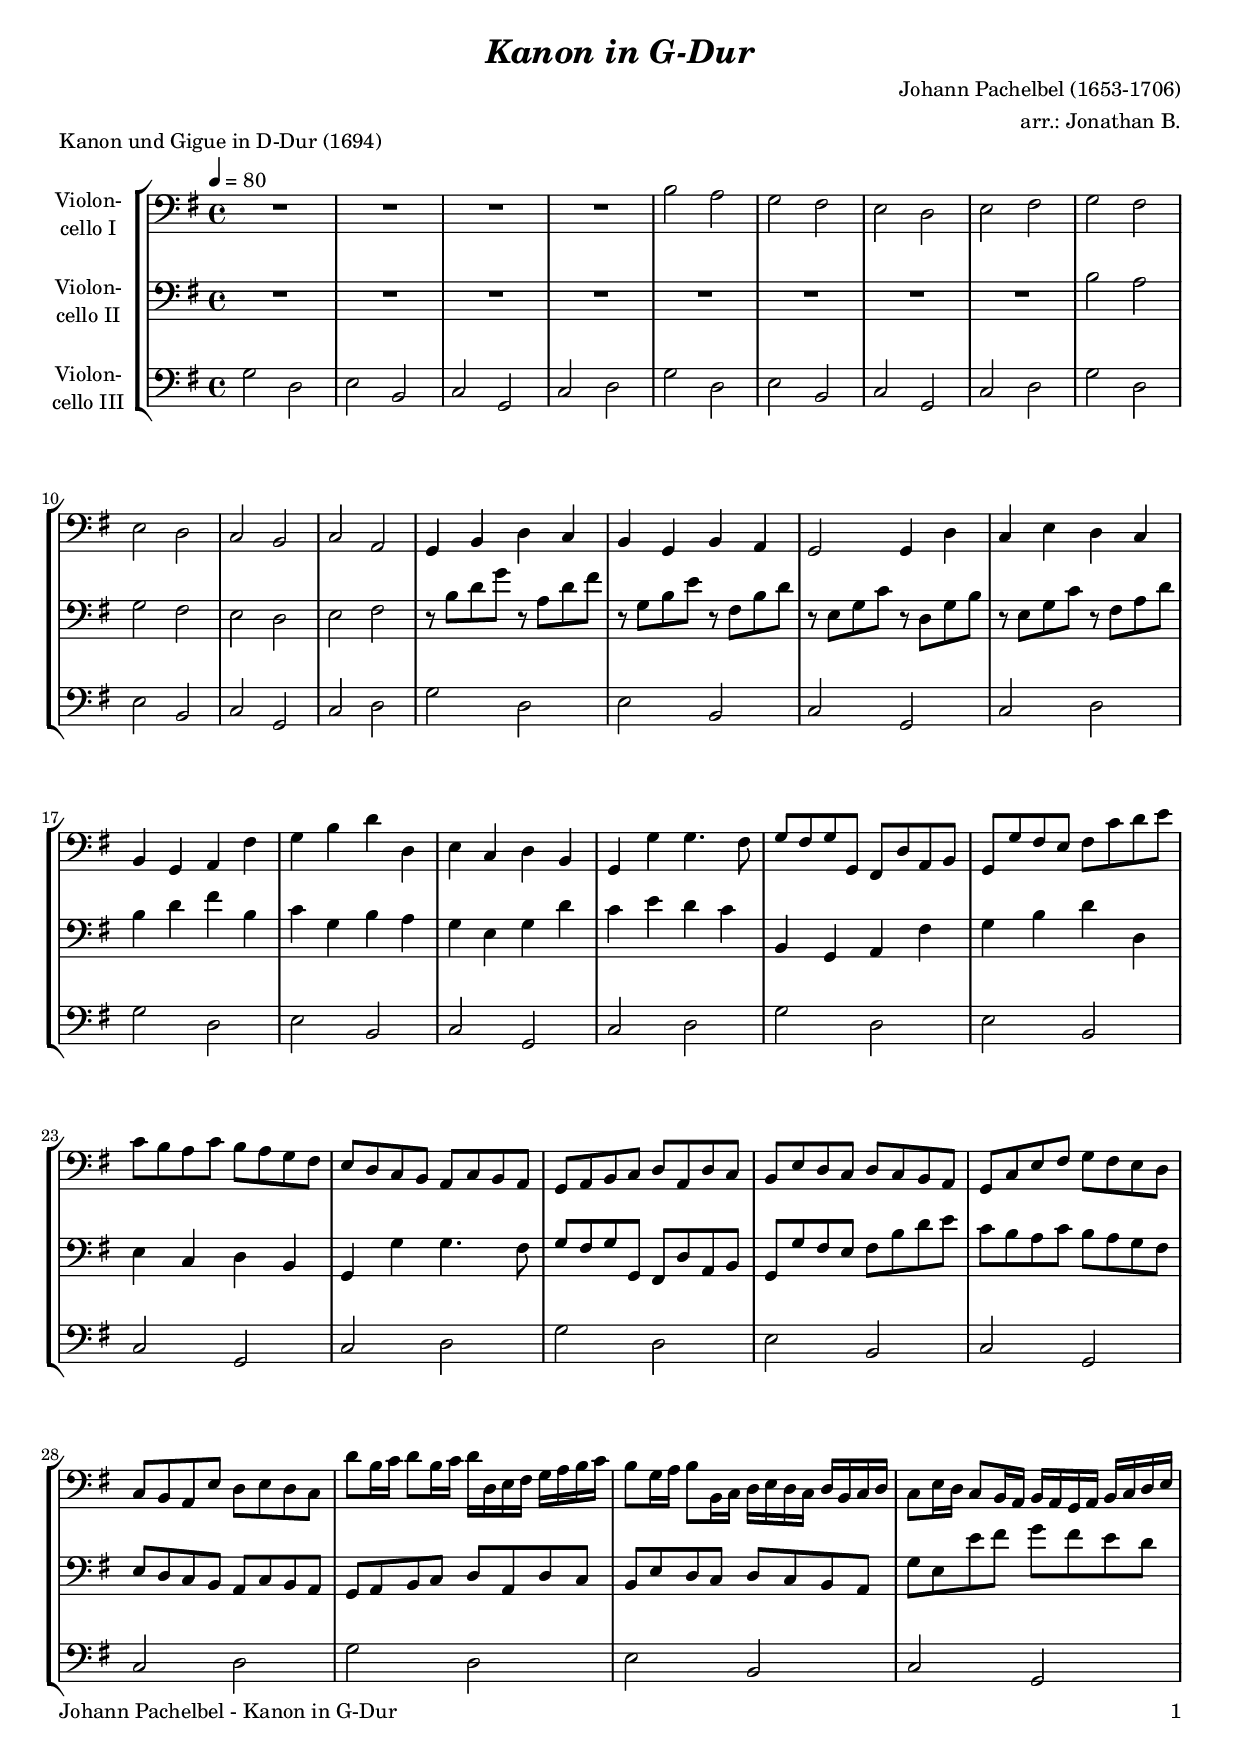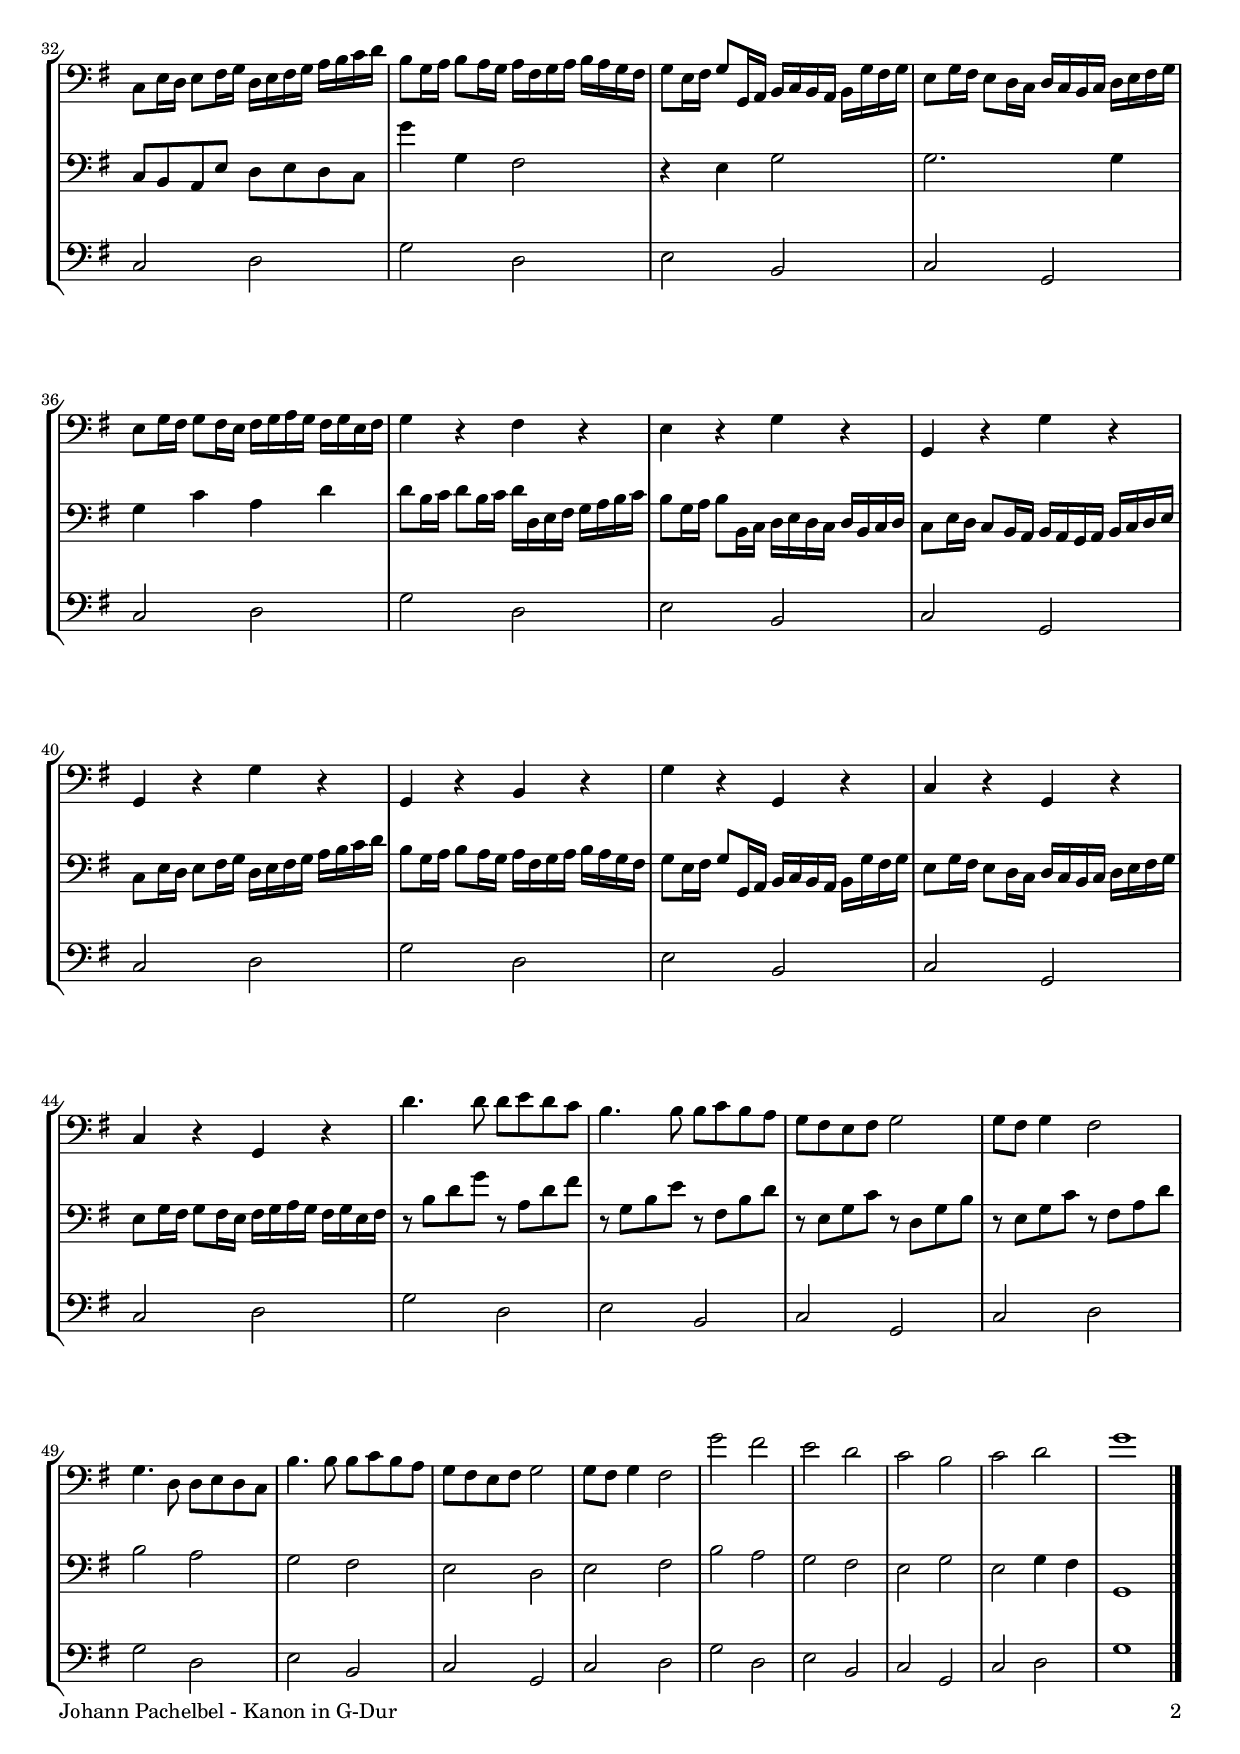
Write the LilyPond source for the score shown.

\version "2.22.0"
\include "deutsch.ly"

#(set-global-staff-size 18)

\header {
  title     = \markup \bold \italic "Kanon in G-Dur"
  composer  = "Johann Pachelbel (1653-1706)"
  arranger  = "arr.: Jonathan B."
%  enteredby = "cellist (2022-11-27)"
  piece     = "Kanon und Gigue in D-Dur (1694)"
}

voiceconsts = {
  \key g \major
  \time 4/4
  \clef "bass"
%  \numericTimeSignature
  \compressEmptyMeasures
  % Set default beaming for all staves
%  \set Timing.beamExceptions = #'()
%  \set Timing.baseMoment     = #(ly:make-moment 1 4)
%  \set Timing.beatStructure  = #'(1 1 1 1)
  \tempo 4=80
}

mivl = "violin"
miba = "cello"
mipz = "pizzicato strings"
 
va = \relative c' {
  \voiceconsts

  R1*4
  h2 a
  g fis
  e d
  e fis
  g fis
  e d
  c h
  c a
  g4 h d c
  h g h a
  g2 g4 d'
  c e d c

  h g a fis'
  g h d d,
  e c d h
  g g' g4. fis8
  g fis g g, fis d' a h
  g g' fis e fis c' d e
  c h a c h a g fis

  e d c h a c h a
  g a h c d a d c
  h e d c d c h a
  g c e fis g fis e d
  c h a e' d e d c

  d' h16 c d8 h16 c d d, e fis g a h c
  h8 g16 a h8 h,16 c d e d c d h c d
  c8 e16 d c8 h16 a h a g a h c d e

  c8 e16 d e8 fis16 g d e fis g a h c d
  h8 g16 a h8 a16 g a fis g a h a g fis
  g8 e16 fis g8 g,16 a h c h a h g' fis g

  e8 g16 fis e8 d16 c d c h c d e fis g
  e8 g16 fis g8 fis16 e fis g a g fis g e fis
  g4 r fis r
  e r g r
  g, r g' r
  g, r g' r

  g, r h r
  g' r g, r
  c r g r
  c r g r
  d''4. d8 d e d c
  h4. h8 h c h a
  g fis e fis g2
  g8 fis g4 fis2

  g4. d8 d e d c
  h'4. h8 h c h a
  g fis e fis g2
  g8 fis g4 fis2
  g' fis
  e d
  c h
  c d
  g1 \bar "|."
}

vb = \relative c' {
  \voiceconsts

  R1*8
  h2 a
  g fis
  e d
  e fis
  r8 h d g r a, d fis
  r g, h e r fis, h d
  r e, g c r d, g h

  r e, g c r fis, a d
  h4 d fis h,
  c g h a
  g e g d'
  c e d c
  h, g a fis'
  g h d d,
  e c d h

  g g' g4. fis8
  g fis g g, fis d' a h
  g g' fis e fis h d e
  c h a c h a g fis
  e d c h a c h a
  g a h c d a d c

  h e d c d c h a
  g' e e' fis g fis e d
  c, h a e' d e d c
  g''4 g, fis2
  r4 e g2
  g2. g4
  g c a d

  d8 h16 c d8 h16 c d d, e fis g a h c
  h8 g16 a h8 h,16 c d e d c d h c d
  c8 e16 d c8 h16 a h a g a h c d e

  c8 e16 d e8 fis16 g d e fis g a h c d
  h8 g16 a h8 a16 g a fis g a h a g fis
  g8 e16 fis g8 g,16 a h c h a h g' fis g

  e8 g16 fis e8 d16 c d c h c d e fis g
  e8 g16 fis g8 fis16 e fis g a g fis g e fis
  r8 h d g r a, d fis
  r g, h e r fis, h d

  r e, g c r d, g h
  r e, g c r fis, a d
  h2 a
  g fis
  e d
  e fis
  h a
  g fis
  e g
  e g4 fis
  g,1 \bar "|."
}

vc = \relative c' {
  \voiceconsts

  \repeat unfold 14 {
    g2 d
    e h
    c g
    c d
    
  }
  g1 \bar "|."
}


music = \new StaffGroup <<
      \new Staff {
	\set Staff.midiInstrument = \miba
	\set Staff.instrumentName = \markup \center-column { "Violon-" "cello I" }
	\transpose g g { \va }
      }

      \new Staff {
	\set Staff.midiInstrument = \miba
	\set Staff.instrumentName = \markup \center-column { "Violon-" "cello II" }
	\transpose g g { \vb }
      }

      \new Staff {
	\set Staff.midiInstrument = \miba
	\set Staff.instrumentName = \markup \center-column { "Violon-" "cello III" }
	\transpose g g { \vc }
      }
>>

\book {
   \paper {
    print-page-number = ##t
    print-first-page-number = ##t
    ragged-last-bottom = ##f
    oddHeaderMarkup = \markup \null
    evenHeaderMarkup = \markup \null
    oddFooterMarkup = \markup {
      \fill-line {
        \on-the-fly #print-page-number-check-first
        "Johann Pachelbel - Kanon in G-Dur" \fromproperty #'page:page-number-string
      }
    }
    evenFooterMarkup = \oddFooterMarkup
  } \score {
    \music
    \layout {}
  }

  \score {
    \unfoldRepeats \music

    \midi {
      \context {
        \Score
      }
    }
  }
}